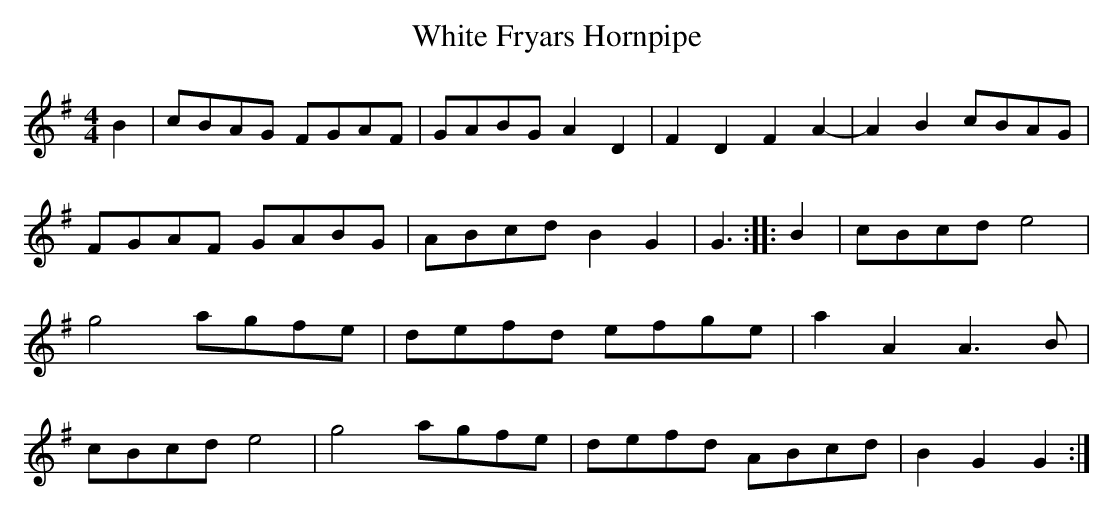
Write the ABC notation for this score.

X:1
T:White Fryars Hornpipe
M:4/4
L:1/8
K:G
B2|cBAG FGAF| GABG A2 D2| F2 D2 F2 A2-|A2 B2 cBAG| FGAF GABG| ABcd B2 G2| G3::\
B2| cBcd e4 |g4 agfe| defd efge| a2 A2 A3 B| cBcd e4| g4 agfe| defd ABcd|\
B2 G2 G2:|
